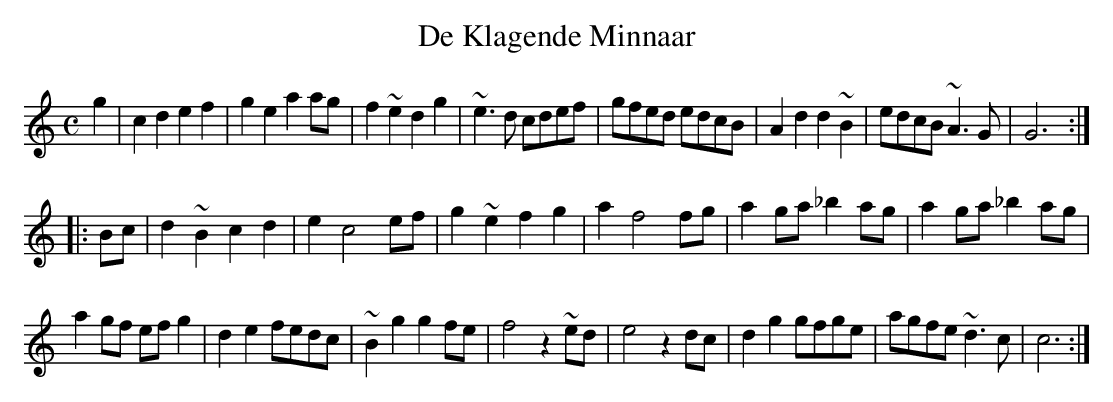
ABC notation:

X:1
T:De Klagende Minnaar
M:C
K:Cmaj
g2|c2d2e2f2|g2e2a2ag|f2~e2d2g2|~e3d cdef|gfed edcB|A2d2d2~B2|edcB~A3G|G6:|
|:Bc|d2~B2c2d2|e2c4ef|g2~e2f2g2|a2f4fg|a2ga_b2ag|a2ga_b2ag|
a2gf efg2|d2e2fedc|~B2g2g2fe|f4z2~ed|e4z2dc|d2g2gfge|agfe~d3c|c6:|
